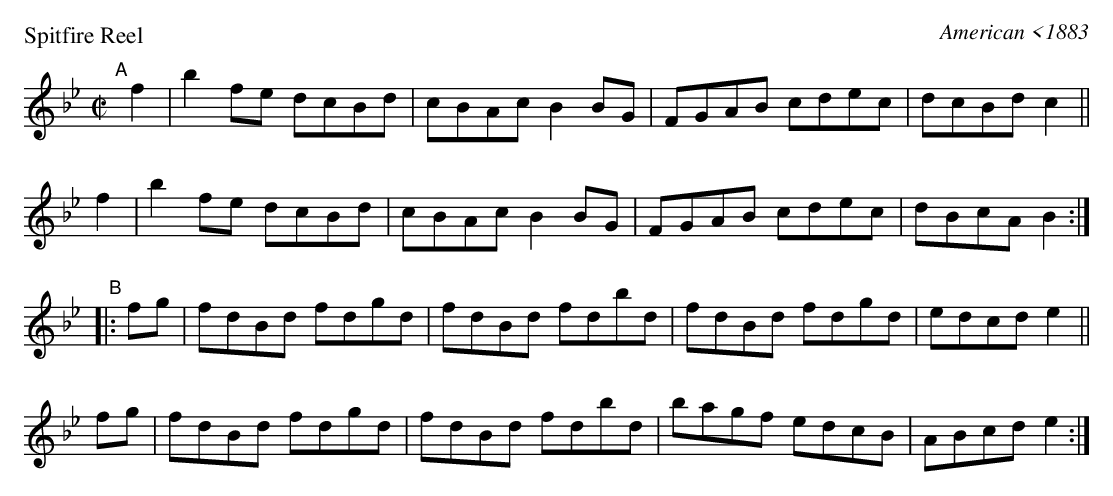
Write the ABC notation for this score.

X:1
P: Spitfire Reel
O: American <1883
M: C|
L: 1/8
K: Bb
"^A"[|]\
f2 | b2fe dcBd | cBAc B2BG | FGAB cdec | dcBd c2 ||
f2 | b2fe dcBd | cBAc B2BG | FGAB cdec | dBcA B2 :|
"^B"|:\
fg | fdBd fdgd | fdBd fdbd | fdBd fdgd | edcd e2 ||
fg | fdBd fdgd | fdBd fdbd | bagf edcB | ABcd e2 :|
